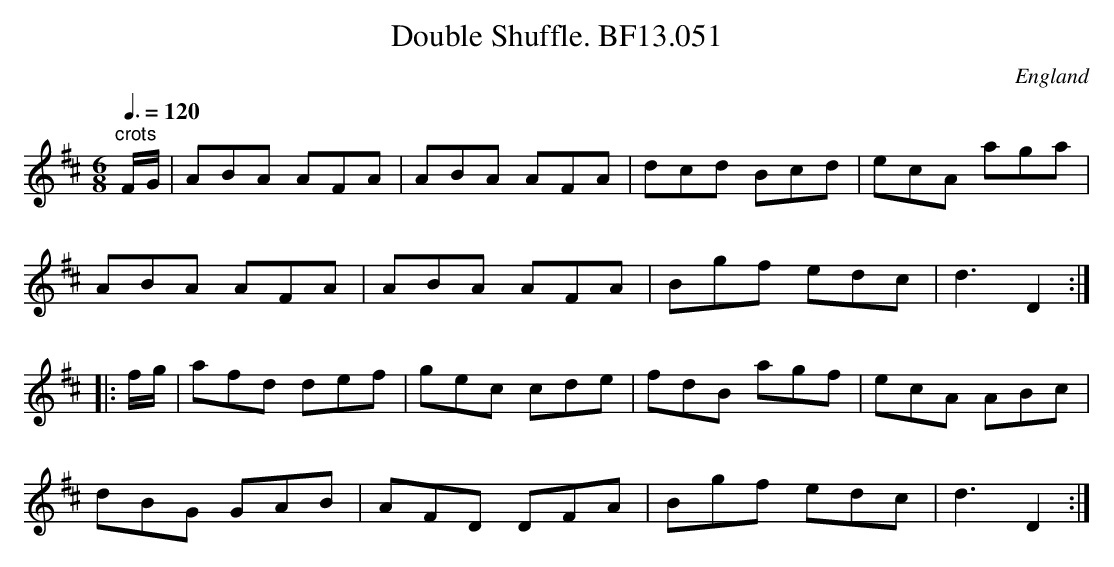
X:1
T:Double Shuffle. BF13.051
M:6/8
L:1/8
Q:3/8=120
O:England
notC:In hand "B"
K:D major
"^crots"F/G/|ABA AFA|ABA AFA|dcd Bcd|ecA aga|!
ABA AFA|ABA AFA|Bgf edc|d3D2:|!
|:f/2g/2|afd def|gec cde|fdB agf|ecA ABc|!
dBG GAB|AFD DFA|Bgf edc|d3D2:|
